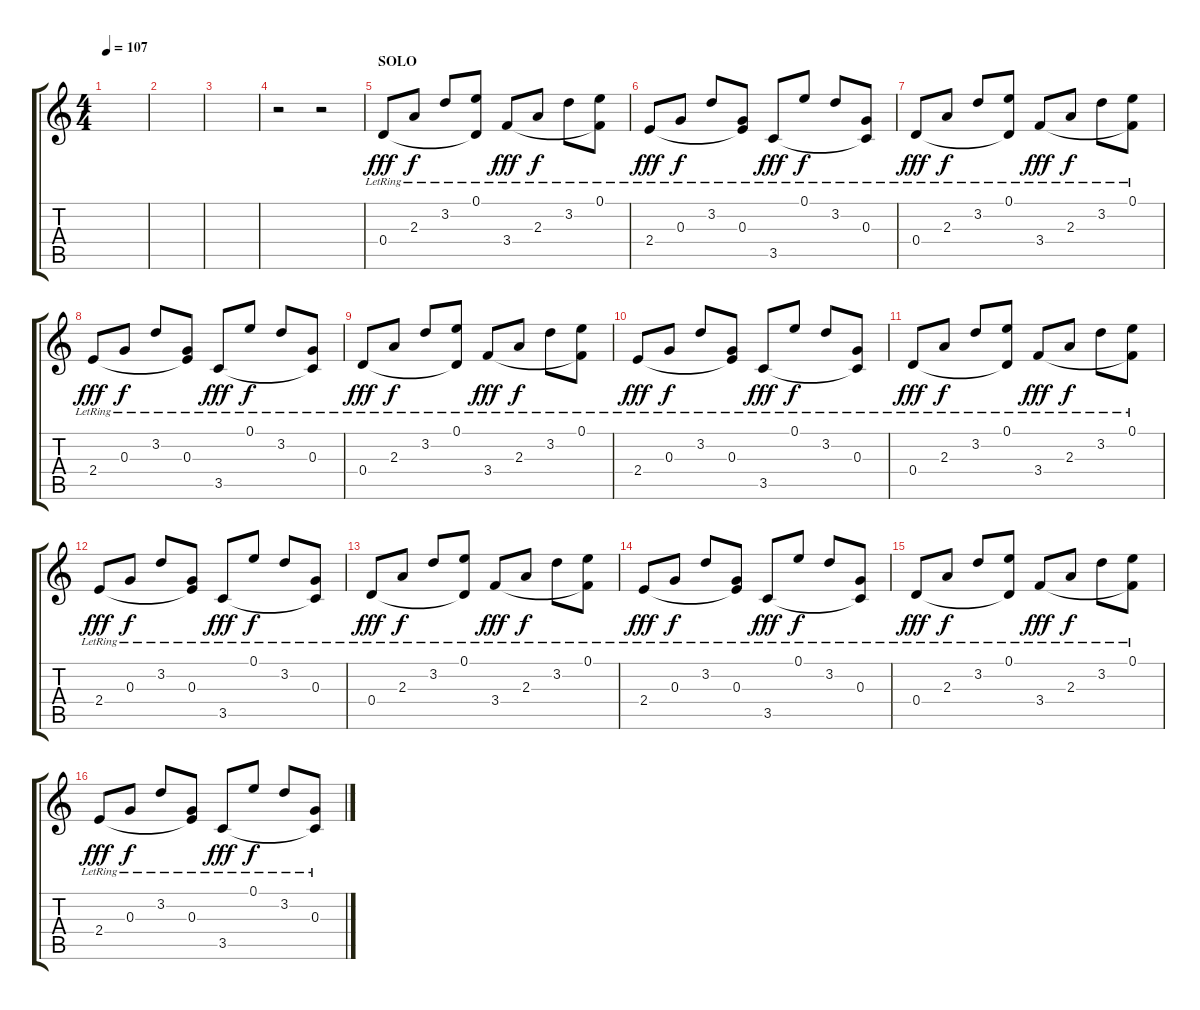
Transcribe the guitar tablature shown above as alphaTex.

\track "" {instrument electricguitarclean}
\staff {score tabs}
\tuning (E4 B3 G3 D3 A2 E2) {hide}
\ts (4 4)
\tempo 107
\clef g2
\ks c
|
|
|
\section ("" "")
r.2{txt ""} r.2 |
\section ("" "SOLO")
0.4{lr}.8{dy fff} 2.3{lr}.8{dy f} 3.2{lr}.8 (0.1{lr} 0.4{t}).8 3.4{lr}.8{dy fff} 2.3{lr}.8{dy f} 3.2{lr}.8 (0.1{lr} 3.4{t}).8 |
2.4{lr}.8{dy fff} 0.3{lr}.8{dy f} 3.2{lr}.8 (0.3{lr} 2.4{t}).8 3.5{lr}.8{dy fff} 0.1{lr}.8{dy f} 3.2{lr}.8 (0.3{lr} 3.5{t}).8 |
0.4{lr}.8{dy fff} 2.3{lr}.8{dy f} 3.2{lr}.8 (0.1{lr} 0.4{t}).8 3.4{lr}.8{dy fff} 2.3{lr}.8{dy f} 3.2{lr}.8 (0.1{lr} 3.4{t}).8 |
2.4{lr}.8{dy fff} 0.3{lr}.8{dy f} 3.2{lr}.8 (0.3{lr} 2.4{t}).8 3.5{lr}.8{dy fff} 0.1{lr}.8{dy f} 3.2{lr}.8 (0.3{lr} 3.5{t}).8 |
0.4{lr}.8{dy fff} 2.3{lr}.8{dy f} 3.2{lr}.8 (0.1{lr} 0.4{t}).8 3.4{lr}.8{dy fff} 2.3{lr}.8{dy f} 3.2{lr}.8 (0.1{lr} 3.4{t}).8 |
2.4{lr}.8{dy fff} 0.3{lr}.8{dy f} 3.2{lr}.8 (0.3{lr} 2.4{t}).8 3.5{lr}.8{dy fff} 0.1{lr}.8{dy f} 3.2{lr}.8 (0.3{lr} 3.5{t}).8 |
0.4{lr}.8{dy fff} 2.3{lr}.8{dy f} 3.2{lr}.8 (0.1{lr} 0.4{t}).8 3.4{lr}.8{dy fff} 2.3{lr}.8{dy f} 3.2{lr}.8 (0.1{lr} 3.4{t}).8 |
2.4{lr}.8{dy fff} 0.3{lr}.8{dy f} 3.2{lr}.8 (0.3{lr} 2.4{t}).8 3.5{lr}.8{dy fff} 0.1{lr}.8{dy f} 3.2{lr}.8 (0.3{lr} 3.5{t}).8 |
0.4{lr}.8{dy fff} 2.3{lr}.8{dy f} 3.2{lr}.8 (0.1{lr} 0.4{t}).8 3.4{lr}.8{dy fff} 2.3{lr}.8{dy f} 3.2{lr}.8 (0.1{lr} 3.4{t}).8 |
2.4{lr}.8{dy fff} 0.3{lr}.8{dy f} 3.2{lr}.8 (0.3{lr} 2.4{t}).8 3.5{lr}.8{dy fff} 0.1{lr}.8{dy f} 3.2{lr}.8 (0.3{lr} 3.5{t}).8 |
0.4{lr}.8{dy fff} 2.3{lr}.8{dy f} 3.2{lr}.8 (0.1{lr} 0.4{t}).8 3.4{lr}.8{dy fff} 2.3{lr}.8{dy f} 3.2{lr}.8 (0.1{lr} 3.4{t}).8 |
2.4{lr}.8{dy fff} 0.3{lr}.8{dy f} 3.2{lr}.8 (0.3{lr} 2.4{t}).8 3.5{lr}.8{dy fff} 0.1{lr}.8{dy f} 3.2{lr}.8 (0.3{lr} 3.5{t}).8
